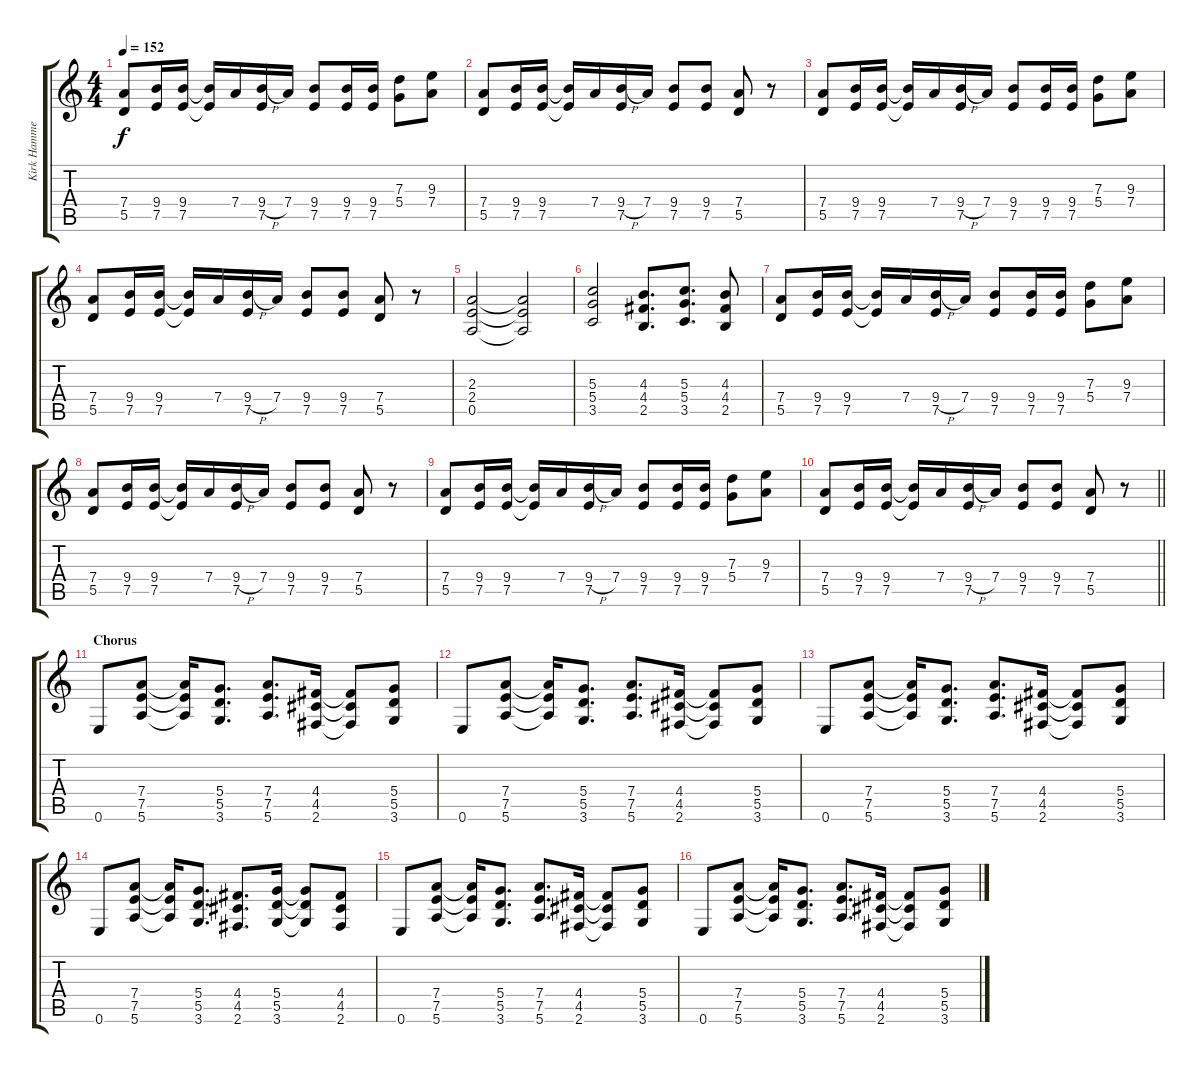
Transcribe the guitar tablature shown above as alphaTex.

\track ("Kirk Hammet - Rhythm Guitar" "Kirk Hamme") {instrument distortionguitar}
\staff {score tabs}
\tuning (E4 B3 G3 D3 A2 E2) {hide}
\ts (4 4)
\tempo 152
\clef g2
\ks c
(7.4 5.5).8{dy f} (9.4 7.5).16 (9.4 7.5).16 (9.4{t} 7.5{t}).16 7.4.16 (9.4{h} 7.5).16 7.4.16 (9.4 7.5).8 (9.4 7.5).16 (9.4 7.5).16 (7.3 5.4).8 (9.3 7.4).8 |
(7.4 5.5).8 (9.4 7.5).16 (9.4 7.5).16 (9.4{t} 7.5{t}).16 7.4.16 (9.4{h} 7.5).16 7.4.16 (9.4 7.5).8 (9.4 7.5).8 (7.4 5.5).8 r.8 |
(7.4 5.5).8 (9.4 7.5).16 (9.4 7.5).16 (9.4{t} 7.5{t}).16 7.4.16 (9.4{h} 7.5).16 7.4.16 (9.4 7.5).8 (9.4 7.5).16 (9.4 7.5).16 (7.3 5.4).8 (9.3 7.4).8 |
(7.4 5.5).8 (9.4 7.5).16 (9.4 7.5).16 (9.4{t} 7.5{t}).16 7.4.16 (9.4{h} 7.5).16 7.4.16 (9.4 7.5).8 (9.4 7.5).8 (7.4 5.5).8 r.8 |
(2.3 2.4 0.5).2 (2.3{t} 2.4{t} 0.5{t}).2 |
(5.3 5.4 3.5).2 (4.3 4.4 2.5).8{d} (5.3 5.4 3.5).8{d} (4.3 4.4 2.5).8 |
(7.4 5.5).8 (9.4 7.5).16 (9.4 7.5).16 (9.4{t} 7.5{t}).16 7.4.16 (9.4{h} 7.5).16 7.4.16 (9.4 7.5).8 (9.4 7.5).16 (9.4 7.5).16 (7.3 5.4).8 (9.3 7.4).8 |
(7.4 5.5).8 (9.4 7.5).16 (9.4 7.5).16 (9.4{t} 7.5{t}).16 7.4.16 (9.4{h} 7.5).16 7.4.16 (9.4 7.5).8 (9.4 7.5).8 (7.4 5.5).8 r.8 |
(7.4 5.5).8 (9.4 7.5).16 (9.4 7.5).16 (9.4{t} 7.5{t}).16 7.4.16 (9.4{h} 7.5).16 7.4.16 (9.4 7.5).8 (9.4 7.5).16 (9.4 7.5).16 (7.3 5.4).8 (9.3 7.4).8 |
\barLineRight lightlight
(7.4 5.5).8 (9.4 7.5).16 (9.4 7.5).16 (9.4{t} 7.5{t}).16 7.4.16 (9.4{h} 7.5).16 7.4.16 (9.4 7.5).8 (9.4 7.5).8 (7.4 5.5).8 r.8 |
\section ("" "Chorus")
0.6.8 (7.4 7.5 5.6).8 (7.4{t} 7.5{t} 5.6{t}).16 (5.4 5.5 3.6).8{d} (7.4 7.5 5.6).8{d} (4.4 4.5 2.6).16 (4.4{t} 4.5{t} 2.6{t}).8 (5.4 5.5 3.6).8 |
0.6.8 (7.4 7.5 5.6).8 (7.4{t} 7.5{t} 5.6{t}).16 (5.4 5.5 3.6).8{d} (7.4 7.5 5.6).8{d} (4.4 4.5 2.6).16 (4.4{t} 4.5{t} 2.6{t}).8 (5.4 5.5 3.6).8 |
0.6.8 (7.4 7.5 5.6).8 (7.4{t} 7.5{t} 5.6{t}).16 (5.4 5.5 3.6).8{d} (7.4 7.5 5.6).8{d} (4.4 4.5 2.6).16 (4.4{t} 4.5{t} 2.6{t}).8 (5.4 5.5 3.6).8 |
0.6.8 (7.4 7.5 5.6).8 (7.4{t} 7.5{t} 5.6{t}).16 (5.4 5.5 3.6).8{d} (4.4 4.5 2.6).8{d} (5.4 5.5 3.6).16 (5.4{t} 5.5{t} 3.6{t}).8 (4.4 4.5 2.6).8 |
0.6.8 (7.4 7.5 5.6).8 (7.4{t} 7.5{t} 5.6{t}).16 (5.4 5.5 3.6).8{d} (7.4 7.5 5.6).8{d} (4.4 4.5 2.6).16 (4.4{t} 4.5{t} 2.6{t}).8 (5.4 5.5 3.6).8 |
0.6.8 (7.4 7.5 5.6).8 (7.4{t} 7.5{t} 5.6{t}).16 (5.4 5.5 3.6).8{d} (7.4 7.5 5.6).8{d} (4.4 4.5 2.6).16 (4.4{t} 4.5{t} 2.6{t}).8 (5.4 5.5 3.6).8
